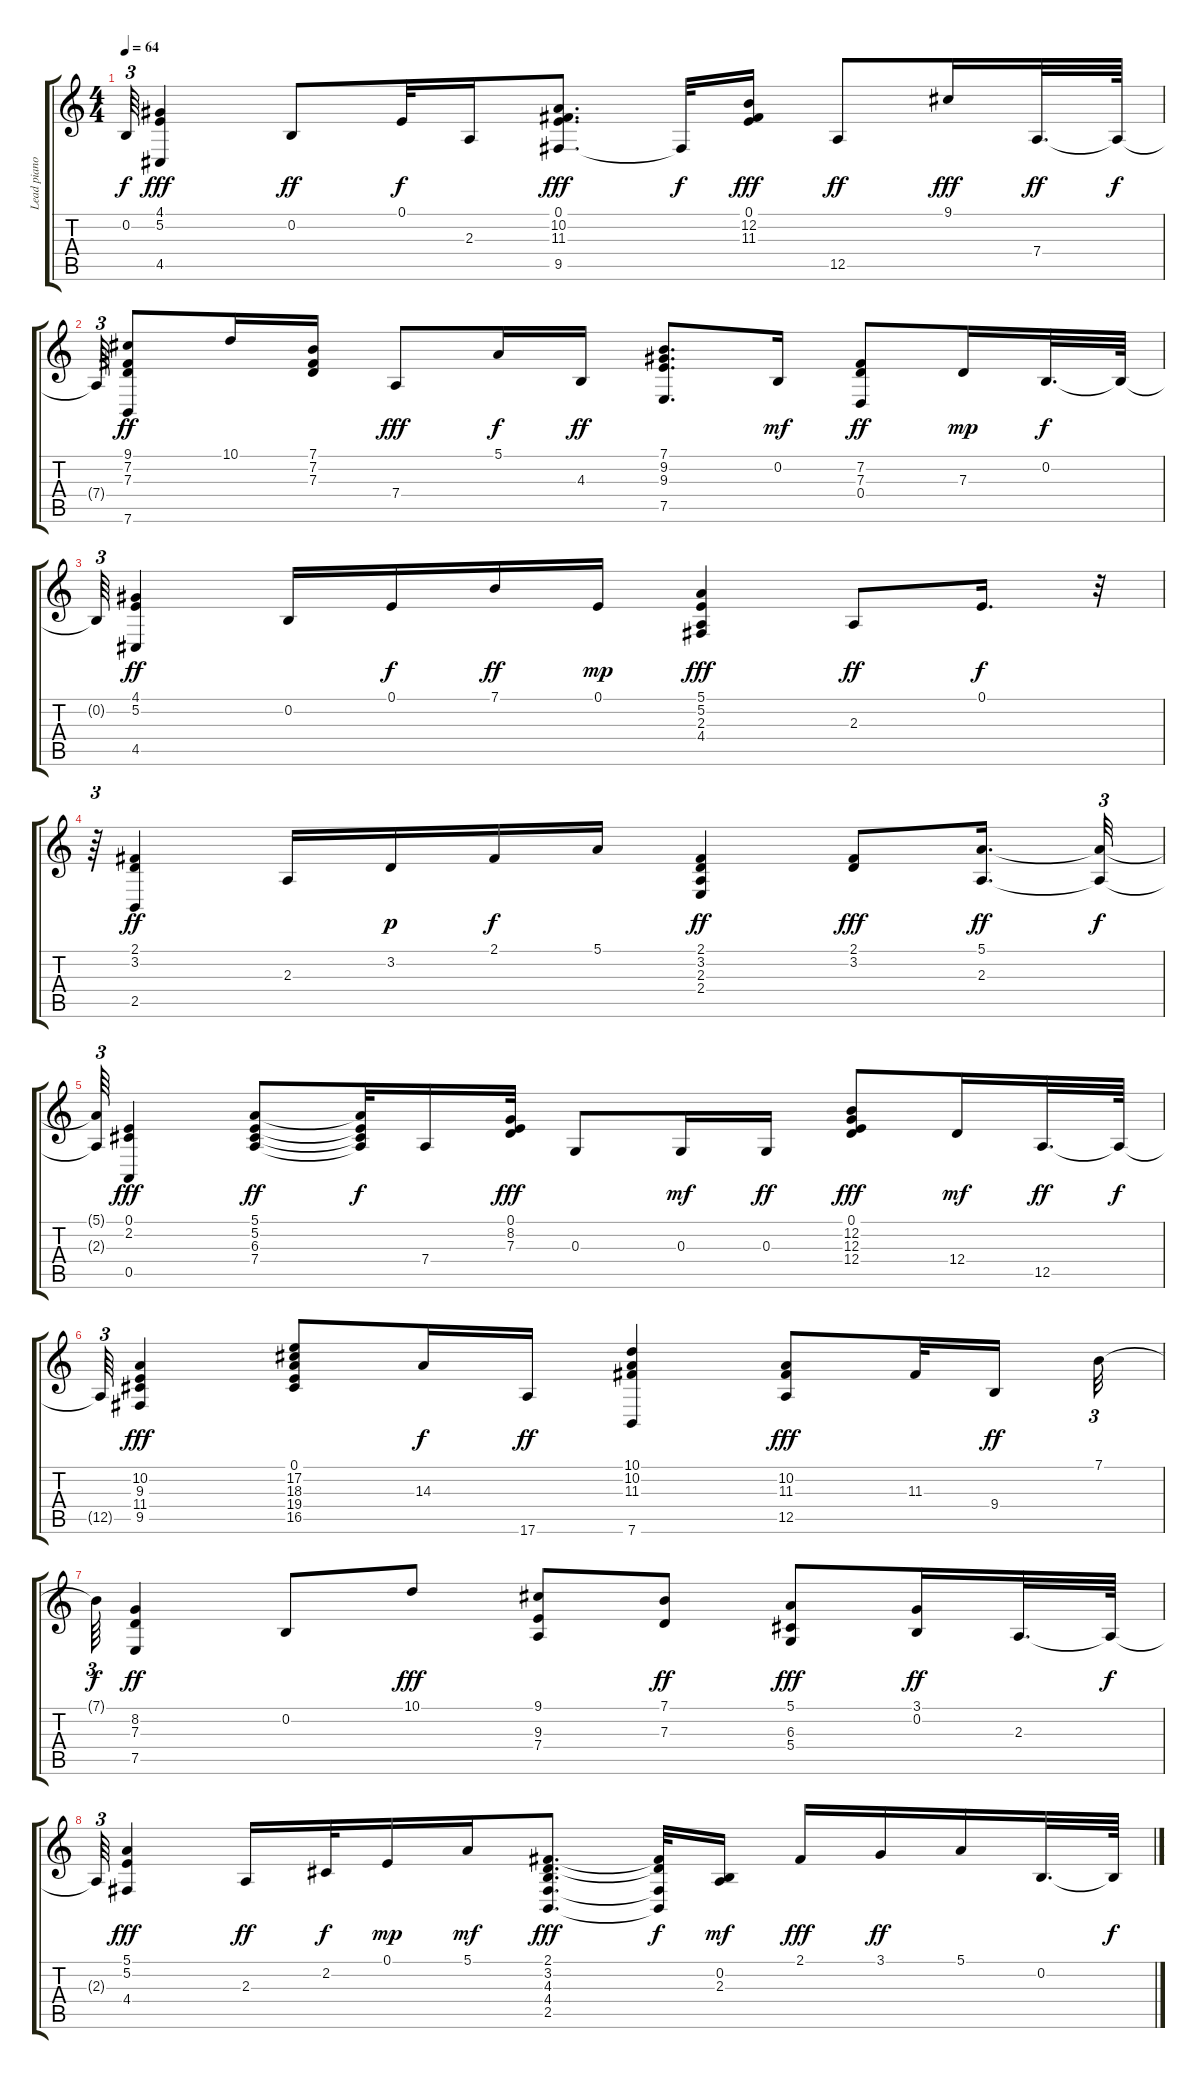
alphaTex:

\track ("Lead piano" "Lead piano") {instrument acousticgrandpiano}
\staff {score tabs}
\tuning (E4 B3 G3 D3 A2 E2) {hide}
\ts (4 4)
\tempo 64
\clef g2
\ks c
0.2{t}.64{tu (3 2) dy f} (4.1 5.2 4.5).4{dy fff} 0.2.8{dy ff} 0.1.32{dy f} 2.3.16 (0.1 10.2 11.3 9.5).8{d dy fff} 9.5{t}.32{dy f} (0.1 12.2 11.3).16{dy fff} 12.5.8{dy ff} 9.1.16{dy fff} 7.4.32{d dy ff} 7.4{t}.64{dy f} |
7.4{t}.64{tu (3 2)} (9.1 7.2 7.3 7.6).8{dy ff} 10.1.16 (7.1 7.2 7.3).16 7.4.8{dy fff} 5.1.16{dy f} 4.3.16{dy ff} (7.1 9.2 9.3 7.5).8{d} 0.2.16{dy mf} (7.2 7.3 0.4).8{dy ff} 7.3.16{dy mp} 0.2.32{d dy f} 0.2{t}.64 |
0.2{t}.64{tu (3 2)} (4.1 5.2 4.5).4{dy ff} 0.2.16 0.1.16{dy f} 7.1.16{dy ff} 0.1.16{dy mp} (5.1 5.2 2.3 4.4).4{dy fff} 2.3.8{dy ff} 0.1.16{d dy f} r.32{tu (3 2)} |
r.64{tu (3 2)} (2.1 3.2 2.5).4{dy ff} 2.3.16 3.2.16{dy p} 2.1.16{dy f} 5.1.16 (2.1 3.2 2.3 2.4).4{dy ff} (2.1 3.2).8{dy fff} (5.1 2.3).16{d dy ff} (5.1{t} 2.3{t}).32{tu (3 2) dy f} |
(5.1{t} 2.3{t}).64{tu (3 2)} (0.1 2.2 0.5).4{dy fff} (5.1 5.2 6.3 7.4).8{dy ff} (5.1{t} 5.2{t} 6.3{t} 7.4{t}).32{dy f} 7.4.16 (0.1 8.2 7.3).32{dy fff} 0.3.8 0.3.16{dy mf} 0.3.16{dy ff} (0.1 12.2 12.3 12.4).8{dy fff} 12.4.16{dy mf} 12.5.32{d dy ff} 12.5{t}.64{dy f} |
12.5{t}.64{tu (3 2)} (10.2 9.3 11.4 9.5).4{dy fff} (0.1 17.2 18.3 19.4 16.5).8 14.3.16{dy f} 17.6.16{dy ff} (10.1 10.2 11.3 7.6).4 (10.2 11.3 12.5).8{dy fff} 11.3.32 9.4.16{dy ff beam splitsecondary} 7.1.32{tu (3 2)} |
7.1{t}.64{tu (3 2) dy f} (8.2 7.3 7.5).4{dy ff} 0.2.8 10.1.8{dy fff} (9.1 9.3 7.4).8 (7.1 7.3).8{dy ff} (5.1 6.3 5.4).8{dy fff} (3.1 0.2).16{dy ff} 2.3.32{d} 2.3{t}.64{dy f} |
2.3{t}.64{tu (3 2)} (5.1 5.2 4.4).4{dy fff} 2.3.16{dy ff} 2.2.32{dy f} 0.1.16{dy mp} 5.1.16{dy mf} (2.1 3.2 4.3 4.4 2.5).8{d dy fff} (2.1{t} 3.2{t} 4.4{t} 2.5{t}).32{dy f} (0.2 2.3).16{dy mf} 2.1.16{dy fff} 3.1.16{dy ff} 5.1.16 0.2.32{d} 0.2{t}.64{dy f}
